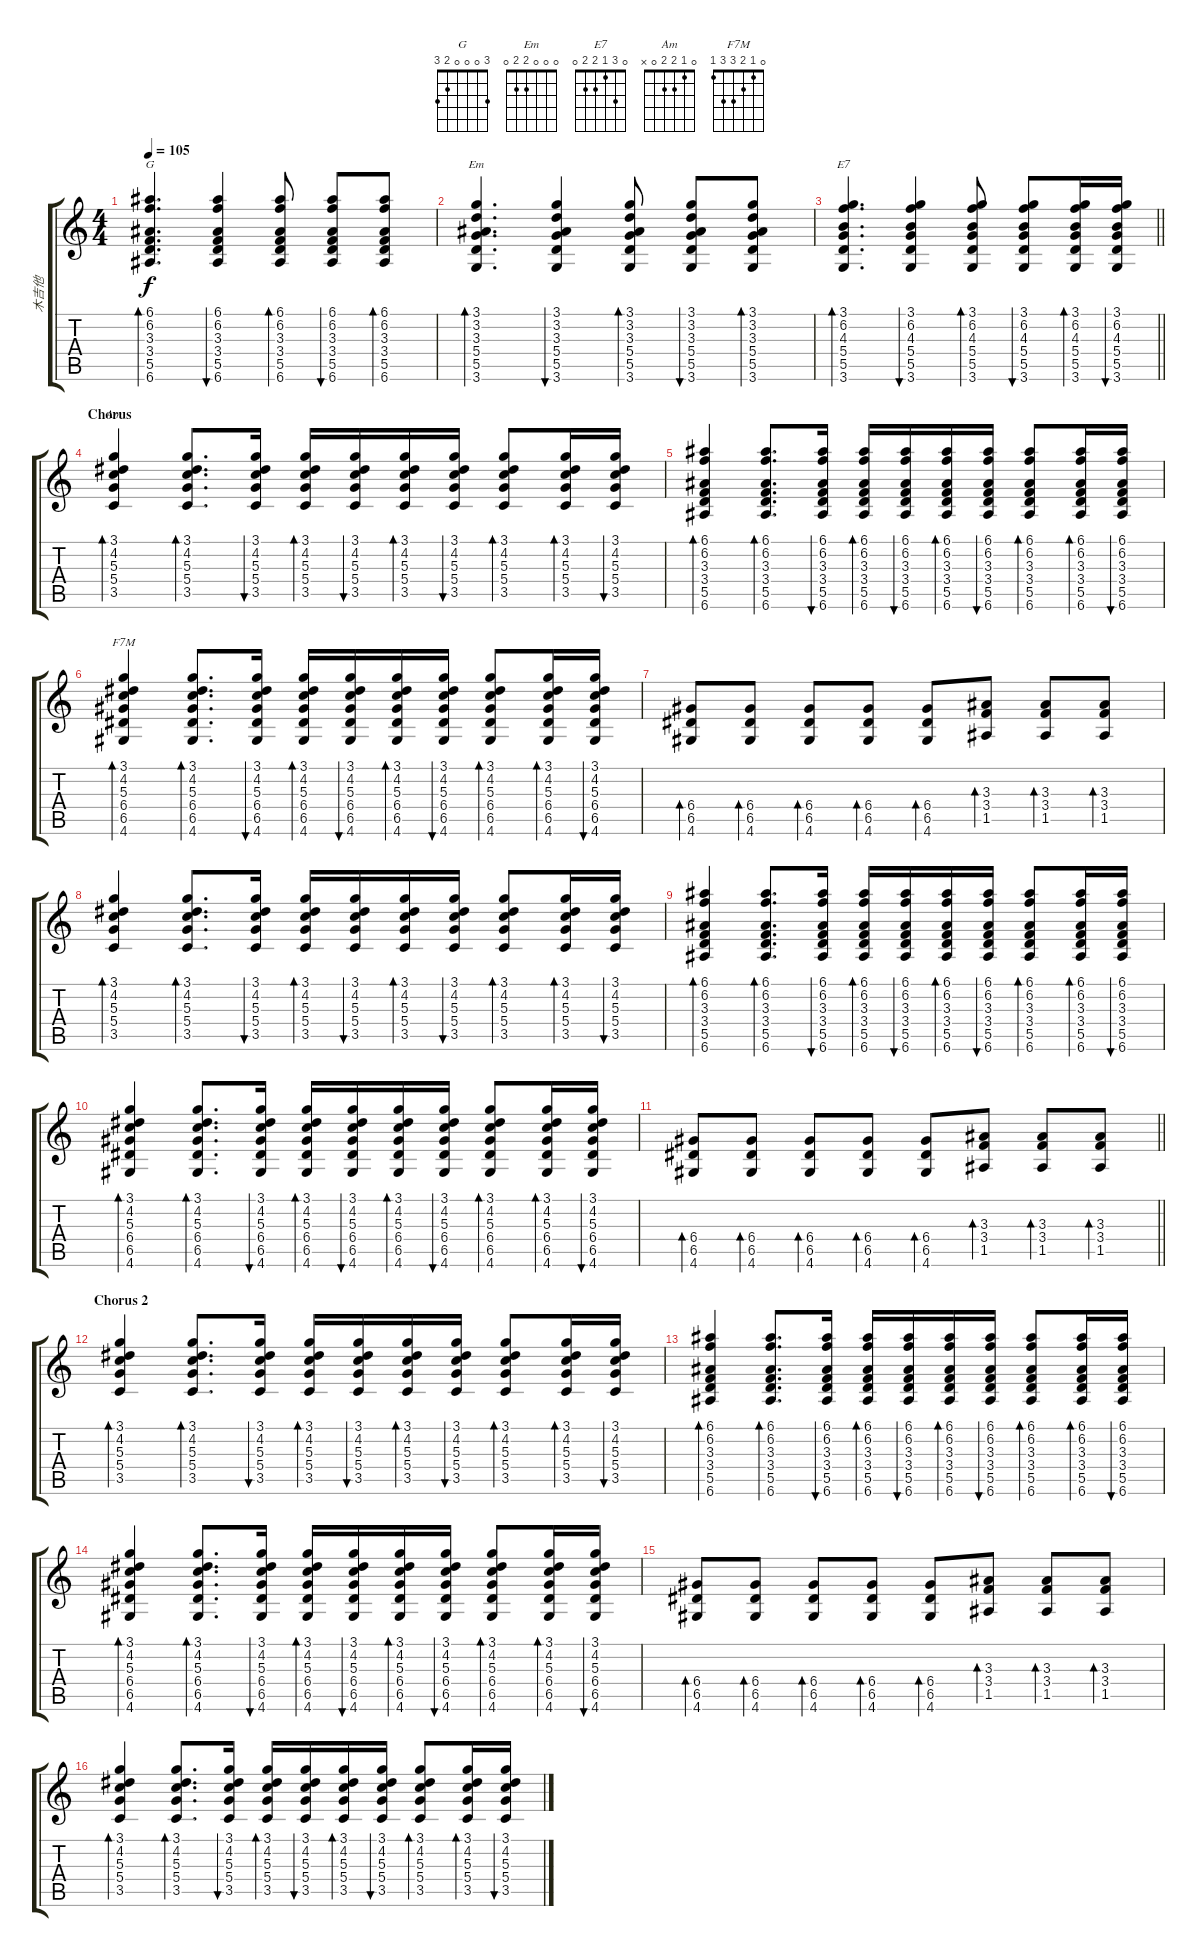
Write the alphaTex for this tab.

\track ("木吉他" "木吉他") {instrument acousticguitarsteel}
\staff {score tabs}
\tuning (E4 B3 G3 D3 A2 E2) {hide}
\chord ("G" 3 0 0 0 2 3)
\chord ("Em" 0 0 0 2 2 0)
\chord ("E7" 0 3 1 2 2 0)
\chord ("Am" 0 1 2 2 0 x)
\chord ("F7M" 0 1 2 3 3 1)
\ts (4 4)
\tempo 105
\clef g2
\ks c
(6.1 6.2 3.3 3.4 5.5 6.6).4{d bd 120 ch "G" dy f} (6.1 6.2 3.3 3.4 5.5 6.6).4{bu 30} (6.1 6.2 3.3 3.4 5.5 6.6).8{bd 30} (6.1 6.2 3.3 3.4 5.5 6.6).8{bu 30} (6.1 6.2 3.3 3.4 5.5 6.6).8{bd 30} |
(3.1 3.2 3.3 5.4 5.5 3.6).4{d bd 120 ch "Em"} (3.1 3.2 3.3 5.4 5.5 3.6).4{bu 30} (3.1 3.2 3.3 5.4 5.5 3.6).8{bd 30} (3.1 3.2 3.3 5.4 5.5 3.6).8{bu 30} (3.1 3.2 3.3 5.4 5.5 3.6).8{bd 30} |
\barLineRight lightlight
(3.1 6.2 4.3 5.4 5.5 3.6).4{d bd 120 ch "E7"} (3.1 6.2 4.3 5.4 5.5 3.6).4{bu 30} (3.1 6.2 4.3 5.4 5.5 3.6).8{bd 30} (3.1 6.2 4.3 5.4 5.5 3.6).8{bu 30} (3.1 6.2 4.3 5.4 5.5 3.6).16{bd 30} (3.1 6.2 4.3 5.4 5.5 3.6).16{bu 30} |
\section ("" "Chorus")
(3.1 4.2 5.3 5.4 3.5).4{bd 120 ch "Am"} (3.1 4.2 5.3 5.4 3.5).8{d bd 30} (3.1 4.2 5.3 5.4 3.5).16{bu 30} (3.1 4.2 5.3 5.4 3.5).16{bd 30} (3.1 4.2 5.3 5.4 3.5).16{bu 30} (3.1 4.2 5.3 5.4 3.5).16{bd 30} (3.1 4.2 5.3 5.4 3.5).16{bu 30} (3.1 4.2 5.3 5.4 3.5).8{bd 30} (3.1 4.2 5.3 5.4 3.5).16{bd 30} (3.1 4.2 5.3 5.4 3.5).16{bu 30} |
(6.1 6.2 3.3 3.4 5.5 6.6).4{bd 120} (6.1 6.2 3.3 3.4 5.5 6.6).8{d bd 30} (6.1 6.2 3.3 3.4 5.5 6.6).16{bu 30} (6.1 6.2 3.3 3.4 5.5 6.6).16{bd 30} (6.1 6.2 3.3 3.4 5.5 6.6).16{bu 30} (6.1 6.2 3.3 3.4 5.5 6.6).16{bd 30} (6.1 6.2 3.3 3.4 5.5 6.6).16{bu 30} (6.1 6.2 3.3 3.4 5.5 6.6).8{bd 30} (6.1 6.2 3.3 3.4 5.5 6.6).16{bd 30} (6.1 6.2 3.3 3.4 5.5 6.6).16{bu 30} |
(3.1 4.2 5.3 6.4 6.5 4.6).4{bd 120 ch "F7M"} (3.1 4.2 5.3 6.4 6.5 4.6).8{d bd 30} (3.1 4.2 5.3 6.4 6.5 4.6).16{bu 30} (3.1 4.2 5.3 6.4 6.5 4.6).16{bd 30} (3.1 4.2 5.3 6.4 6.5 4.6).16{bu 30} (3.1 4.2 5.3 6.4 6.5 4.6).16{bd 30} (3.1 4.2 5.3 6.4 6.5 4.6).16{bu 30} (3.1 4.2 5.3 6.4 6.5 4.6).8{bd 30} (3.1 4.2 5.3 6.4 6.5 4.6).16{bd 30} (3.1 4.2 5.3 6.4 6.5 4.6).16{bu 30} |
(6.4 6.5 4.6).8{bd 30} (6.4 6.5 4.6).8{bd 30} (6.4 6.5 4.6).8{bd 30} (6.4 6.5 4.6).8{bd 30} (6.4 6.5 4.6).8{bd 30} (3.3 3.4 1.5).8{bd 30} (3.3 3.4 1.5).8{bd 30} (3.3 3.4 1.5).8{bd 30} |
(3.1 4.2 5.3 5.4 3.5).4{bd 120} (3.1 4.2 5.3 5.4 3.5).8{d bd 30} (3.1 4.2 5.3 5.4 3.5).16{bu 30} (3.1 4.2 5.3 5.4 3.5).16{bd 30} (3.1 4.2 5.3 5.4 3.5).16{bu 30} (3.1 4.2 5.3 5.4 3.5).16{bd 30} (3.1 4.2 5.3 5.4 3.5).16{bu 30} (3.1 4.2 5.3 5.4 3.5).8{bd 30} (3.1 4.2 5.3 5.4 3.5).16{bd 30} (3.1 4.2 5.3 5.4 3.5).16{bu 30} |
(6.1 6.2 3.3 3.4 5.5 6.6).4{bd 120} (6.1 6.2 3.3 3.4 5.5 6.6).8{d bd 30} (6.1 6.2 3.3 3.4 5.5 6.6).16{bu 30} (6.1 6.2 3.3 3.4 5.5 6.6).16{bd 30} (6.1 6.2 3.3 3.4 5.5 6.6).16{bu 30} (6.1 6.2 3.3 3.4 5.5 6.6).16{bd 30} (6.1 6.2 3.3 3.4 5.5 6.6).16{bu 30} (6.1 6.2 3.3 3.4 5.5 6.6).8{bd 30} (6.1 6.2 3.3 3.4 5.5 6.6).16{bd 30} (6.1 6.2 3.3 3.4 5.5 6.6).16{bu 30} |
(3.1 4.2 5.3 6.4 6.5 4.6).4{bd 120} (3.1 4.2 5.3 6.4 6.5 4.6).8{d bd 30} (3.1 4.2 5.3 6.4 6.5 4.6).16{bu 30} (3.1 4.2 5.3 6.4 6.5 4.6).16{bd 30} (3.1 4.2 5.3 6.4 6.5 4.6).16{bu 30} (3.1 4.2 5.3 6.4 6.5 4.6).16{bd 30} (3.1 4.2 5.3 6.4 6.5 4.6).16{bu 30} (3.1 4.2 5.3 6.4 6.5 4.6).8{bd 30} (3.1 4.2 5.3 6.4 6.5 4.6).16{bd 30} (3.1 4.2 5.3 6.4 6.5 4.6).16{bu 30} |
\barLineRight lightlight
(6.4 6.5 4.6).8{bd 30} (6.4 6.5 4.6).8{bd 30} (6.4 6.5 4.6).8{bd 30} (6.4 6.5 4.6).8{bd 30} (6.4 6.5 4.6).8{bd 30} (3.3 3.4 1.5).8{bd 30} (3.3 3.4 1.5).8{bd 30} (3.3 3.4 1.5).8{bd 30} |
\section ("" "Chorus 2")
(3.1 4.2 5.3 5.4 3.5).4{bd 120} (3.1 4.2 5.3 5.4 3.5).8{d bd 30} (3.1 4.2 5.3 5.4 3.5).16{bu 30} (3.1 4.2 5.3 5.4 3.5).16{bd 30} (3.1 4.2 5.3 5.4 3.5).16{bu 30} (3.1 4.2 5.3 5.4 3.5).16{bd 30} (3.1 4.2 5.3 5.4 3.5).16{bu 30} (3.1 4.2 5.3 5.4 3.5).8{bd 30} (3.1 4.2 5.3 5.4 3.5).16{bd 30} (3.1 4.2 5.3 5.4 3.5).16{bu 30} |
(6.1 6.2 3.3 3.4 5.5 6.6).4{bd 120} (6.1 6.2 3.3 3.4 5.5 6.6).8{d bd 30} (6.1 6.2 3.3 3.4 5.5 6.6).16{bu 30} (6.1 6.2 3.3 3.4 5.5 6.6).16{bd 30} (6.1 6.2 3.3 3.4 5.5 6.6).16{bu 30} (6.1 6.2 3.3 3.4 5.5 6.6).16{bd 30} (6.1 6.2 3.3 3.4 5.5 6.6).16{bu 30} (6.1 6.2 3.3 3.4 5.5 6.6).8{bd 30} (6.1 6.2 3.3 3.4 5.5 6.6).16{bd 30} (6.1 6.2 3.3 3.4 5.5 6.6).16{bu 30} |
(3.1 4.2 5.3 6.4 6.5 4.6).4{bd 120} (3.1 4.2 5.3 6.4 6.5 4.6).8{d bd 30} (3.1 4.2 5.3 6.4 6.5 4.6).16{bu 30} (3.1 4.2 5.3 6.4 6.5 4.6).16{bd 30} (3.1 4.2 5.3 6.4 6.5 4.6).16{bu 30} (3.1 4.2 5.3 6.4 6.5 4.6).16{bd 30} (3.1 4.2 5.3 6.4 6.5 4.6).16{bu 30} (3.1 4.2 5.3 6.4 6.5 4.6).8{bd 30} (3.1 4.2 5.3 6.4 6.5 4.6).16{bd 30} (3.1 4.2 5.3 6.4 6.5 4.6).16{bu 30} |
(6.4 6.5 4.6).8{bd 30} (6.4 6.5 4.6).8{bd 30} (6.4 6.5 4.6).8{bd 30} (6.4 6.5 4.6).8{bd 30} (6.4 6.5 4.6).8{bd 30} (3.3 3.4 1.5).8{bd 30} (3.3 3.4 1.5).8{bd 30} (3.3 3.4 1.5).8{bd 30} |
(3.1 4.2 5.3 5.4 3.5).4{bd 120} (3.1 4.2 5.3 5.4 3.5).8{d bd 30} (3.1 4.2 5.3 5.4 3.5).16{bu 30} (3.1 4.2 5.3 5.4 3.5).16{bd 30} (3.1 4.2 5.3 5.4 3.5).16{bu 30} (3.1 4.2 5.3 5.4 3.5).16{bd 30} (3.1 4.2 5.3 5.4 3.5).16{bu 30} (3.1 4.2 5.3 5.4 3.5).8{bd 30} (3.1 4.2 5.3 5.4 3.5).16{bd 30} (3.1 4.2 5.3 5.4 3.5).16{bu 30}
